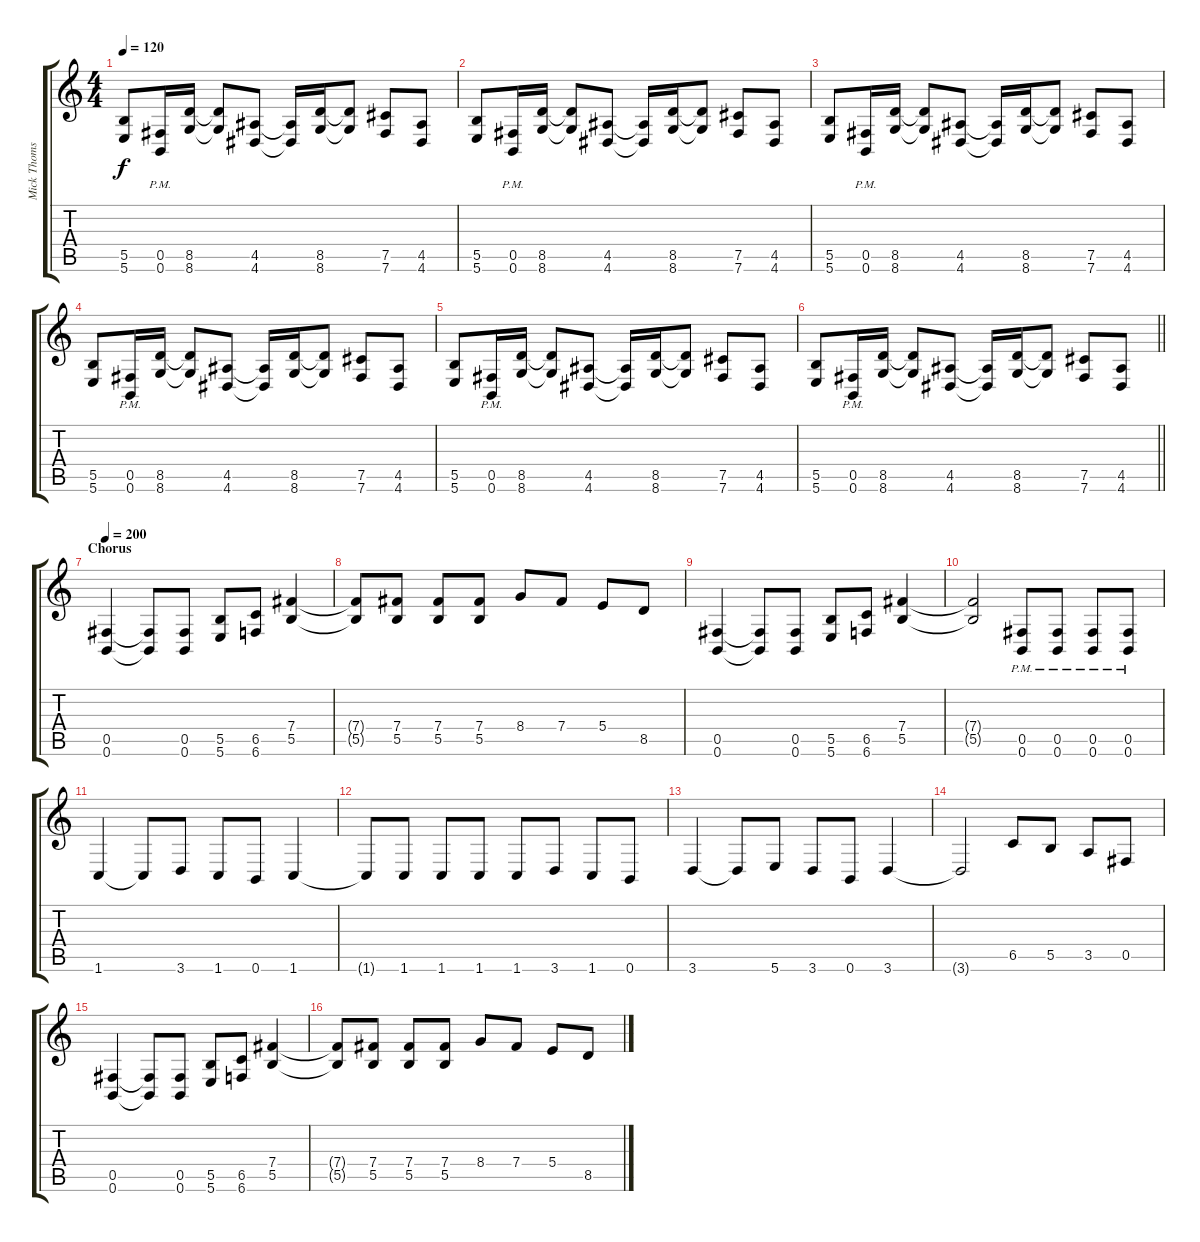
\track ("Mick Thomson" "Mick Thoms") {instrument distortionguitar}
\staff {score tabs}
\tuning (Db4 Ab3 E3 B2 Gb2 B1) {hide}
\ts (4 4)
\tempo 120
\clef g2
\ks c
(5.5 5.6).8{dy f} (0.5{pm} 0.6{pm}).16 (8.5 8.6).16 (8.5{t} 8.6{t}).8 (4.5 4.6).8 (4.5{t} 4.6{t}).16 (8.5 8.6).16 (8.5{t} 8.6{t}).8 (7.5 7.6).8 (4.5 4.6).8 |
(5.5 5.6).8 (0.5{pm} 0.6{pm}).16 (8.5 8.6).16 (8.5{t} 8.6{t}).8 (4.5 4.6).8 (4.5{t} 4.6{t}).16 (8.5 8.6).16 (8.5{t} 8.6{t}).8 (7.5 7.6).8 (4.5 4.6).8 |
(5.5 5.6).8 (0.5{pm} 0.6{pm}).16 (8.5 8.6).16 (8.5{t} 8.6{t}).8 (4.5 4.6).8 (4.5{t} 4.6{t}).16 (8.5 8.6).16 (8.5{t} 8.6{t}).8 (7.5 7.6).8 (4.5 4.6).8 |
(5.5 5.6).8 (0.5{pm} 0.6{pm}).16 (8.5 8.6).16 (8.5{t} 8.6{t}).8 (4.5 4.6).8 (4.5{t} 4.6{t}).16 (8.5 8.6).16 (8.5{t} 8.6{t}).8 (7.5 7.6).8 (4.5 4.6).8 |
(5.5 5.6).8 (0.5{pm} 0.6{pm}).16 (8.5 8.6).16 (8.5{t} 8.6{t}).8 (4.5 4.6).8 (4.5{t} 4.6{t}).16 (8.5 8.6).16 (8.5{t} 8.6{t}).8 (7.5 7.6).8 (4.5 4.6).8 |
\barLineRight lightlight
(5.5 5.6).8 (0.5{pm} 0.6{pm}).16 (8.5 8.6).16 (8.5{t} 8.6{t}).8 (4.5 4.6).8 (4.5{t} 4.6{t}).16 (8.5 8.6).16 (8.5{t} 8.6{t}).8 (7.5 7.6).8 (4.5 4.6).8 |
\section ("" "Chorus")
\tempo 200
(0.5 0.6).4 (0.5{t} 0.6{t}).8 (0.5 0.6).8 (5.5 5.6).8 (6.5 6.6).8 (7.4 5.5).4 |
(7.4{t} 5.5{t}).8 (7.4 5.5).8 (7.4 5.5).8 (7.4 5.5).8 8.4.8 7.4.8 5.4.8 8.5.8 |
(0.5 0.6).4 (0.5{t} 0.6{t}).8 (0.5 0.6).8 (5.5 5.6).8 (6.5 6.6).8 (7.4 5.5).4 |
(7.4{t} 5.5{t}).2 (0.5{pm} 0.6{pm}).8 (0.5{pm} 0.6{pm}).8 (0.5{pm} 0.6{pm}).8 (0.5{pm} 0.6{pm}).8 |
1.6.4 1.6{t}.8 3.6.8 1.6.8 0.6.8 1.6.4 |
1.6{t}.8 1.6.8 1.6.8 1.6.8 1.6.8 3.6.8 1.6.8 0.6.8 |
3.6.4 3.6{t}.8 5.6.8 3.6.8 0.6.8 3.6.4 |
3.6{t}.2 6.5.8 5.5.8 3.5.8 0.5.8 |
(0.5 0.6).4 (0.5{t} 0.6{t}).8 (0.5 0.6).8 (5.5 5.6).8 (6.5 6.6).8 (7.4 5.5).4 |
(7.4{t} 5.5{t}).8 (7.4 5.5).8 (7.4 5.5).8 (7.4 5.5).8 8.4.8 7.4.8 5.4.8 8.5.8
